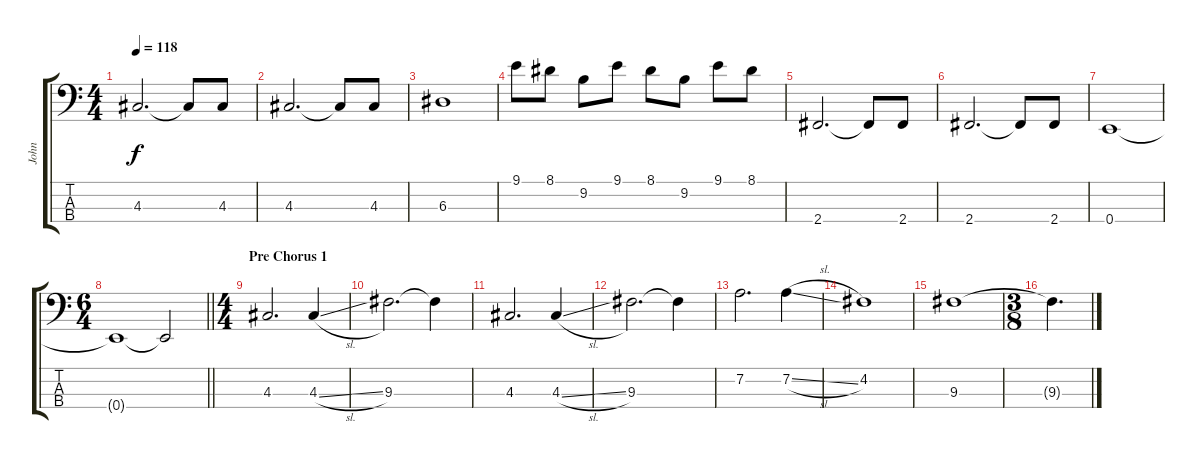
\track ("John" "John") {solo instrument electricbassfinger}
\staff {score tabs}
\tuning (G2 D2 A1 E1) {hide}
\ts (4 4)
\tempo 118
\clef f4
\ks c
4.3.2{d dy f} 4.3{t}.8 4.3.8 |
4.3.2{d} 4.3{t}.8 4.3.8 |
6.3.1 |
9.1.8 8.1.8 9.2.8 9.1.8 8.1.8 9.2.8 9.1.8 8.1.8 |
2.4.2{d} 2.4{t}.8 2.4.8 |
2.4.2{d} 2.4{t}.8 2.4.8 |
0.4.1 |
\ts (6 4)
\barLineRight lightlight
0.4{t}.1 0.4{t}.2 |
\ts (4 4)
\section ("" "Pre Chorus 1")
4.3.2{d} 4.3{sl}.4 |
9.3.2{d} 9.3{t}.4 |
4.3.2{d} 4.3{sl}.4 |
9.3.2{d} 9.3{t}.4 |
7.2.2{d} 7.2{sl}.4 |
4.2.1 |
9.3.1 |
\ts (3 8)
9.3{t}.4{d}
